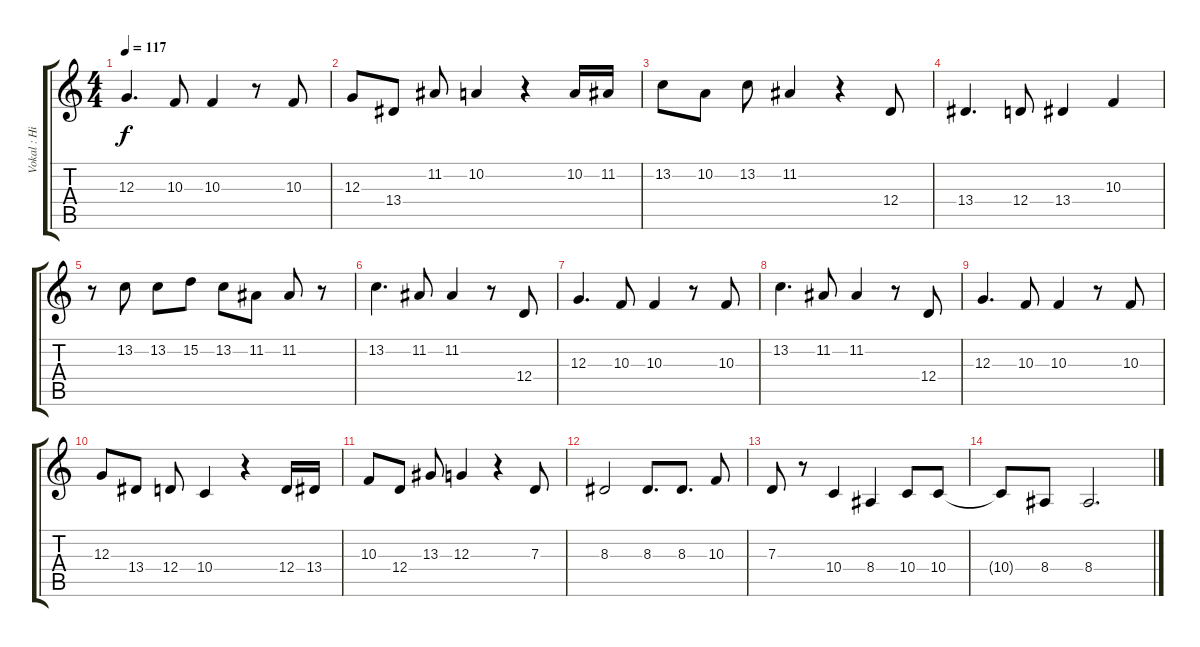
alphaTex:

\track ("Vokal : Hirasawa Yui - Chan" "Vokal : Hi") {instrument lead2sawtooth}
\staff {score tabs}
\tuning (E4 B3 G3 D3 A2 E2) {hide}
\ts (4 4)
\tempo 117
\clef g2
\ks c
12.3.4{d dy f} 10.3.8 10.3.4 r.8 10.3.8 |
12.3.8 13.4.8 11.2.8 10.2.4 r.4 10.2.16 11.2.16 |
13.2.8 10.2.8 13.2.8 11.2.4 r.4 12.4.8 |
13.4.4{d} 12.4.8 13.4.4 10.3.4 |
r.8 13.2.8 13.2.8 15.2.8 13.2.8 11.2.8 11.2.8 r.8 |
13.2.4{d} 11.2.8 11.2.4 r.8 12.4.8 |
12.3.4{d} 10.3.8 10.3.4 r.8 10.3.8 |
13.2.4{d} 11.2.8 11.2.4 r.8 12.4.8 |
12.3.4{d} 10.3.8 10.3.4 r.8 10.3.8 |
12.3.8 13.4.8 12.4.8 10.4.4 r.4 12.4.16 13.4.16 |
10.3.8 12.4.8 13.3.8 12.3.4 r.4 7.3.8 |
8.3.2 8.3.8{d} 8.3.8{d} 10.3.8 |
7.3.8 r.8 10.4.4 8.4.4 10.4.8 10.4.8 |
10.4{t}.8 8.4.8 8.4.2{d}
